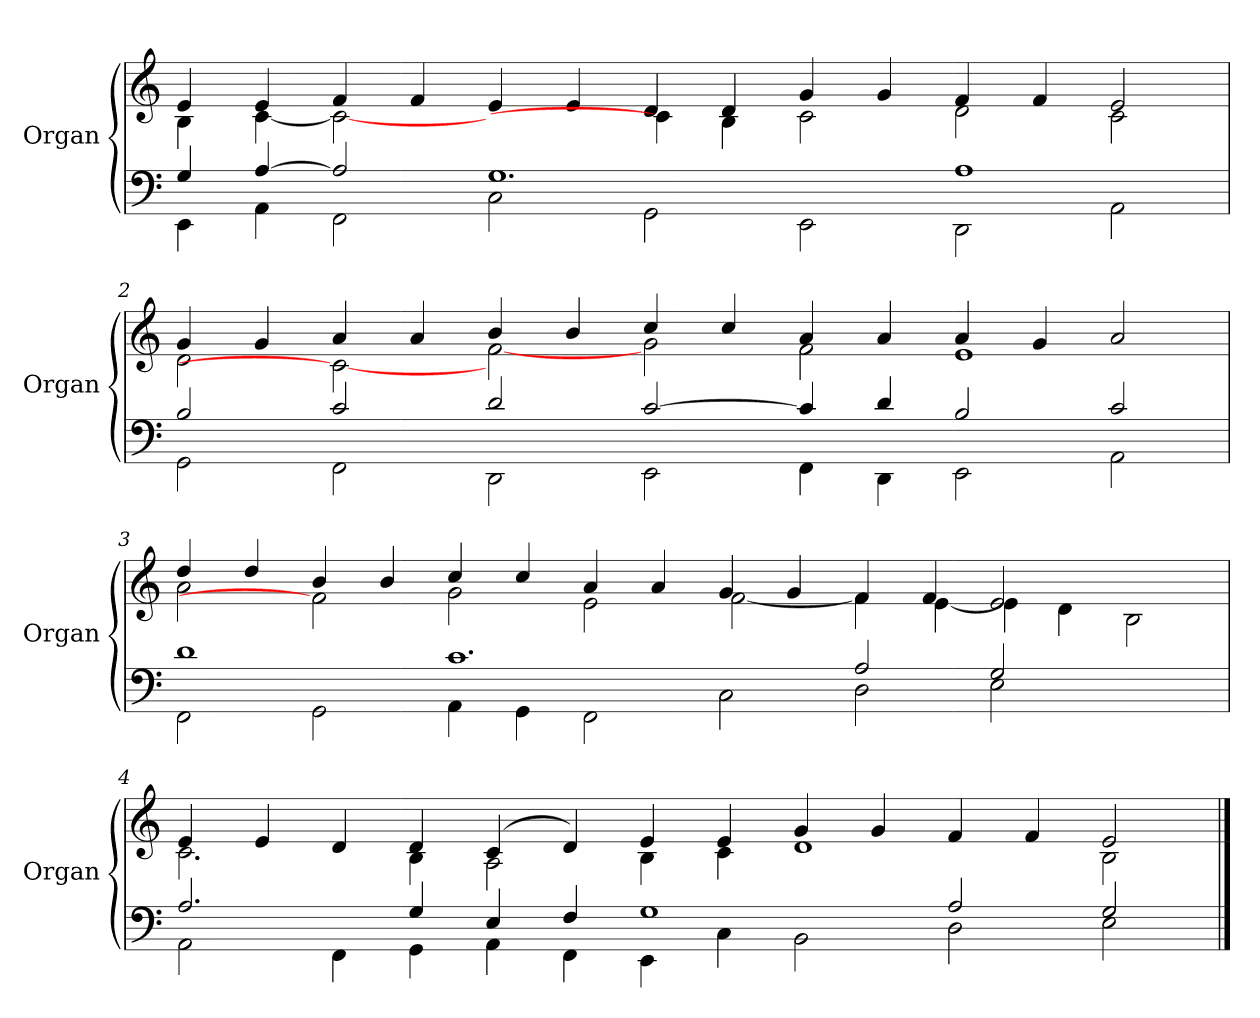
**kern	**kern
*part1	*part1
*staff2	*staff1
*I"Organ	*
*I'Organ	*
*clefF4	*clefG2
=1	=1
*^	*^
4G/	4EE\	4e/	4B\
[>4A/	4AA\	4e/	[<4c\
2A/]	2FF\	4f/	2c_
.	.	4f/	.
1.G	2C\	4e/	2ryy
.	.	4e/	.
.	2GG\	4d/	4c\]
.	.	4d/	4B\
.	2EE\	4g/	2c\
.	.	4g/	.
1A	2DD\	4f/	2d\
.	.	4f/	.
.	2AA\	2e/	2c\
=2	=2	=2	=2
2B/	2GG\	4g/	2d\
.	.	4g/	.
2c/	2FF\	4a/	2c_
.	.	4a/	.
2d/	2DD\	4b/	[2f
.	.	4b/	.
[>2c/	2EE\	4cc/	2g\
.	.	4cc/	.
4c/]	4FF\	4a/	2f\
4d/	4DD\	4a/	.
2B/	2EE\	4a/	1e
.	.	4g/	.
2c/	2AA\	2a/	.
=3	=3	=3	=3
1d	2FF\	4dd/	2a\
.	.	4dd/	.
.	2GG\	4b/	2f]
.	.	4b/	.
1.c	4AA\	4cc/	2g\
.	4GG\	4cc/	.
.	2FF\	4a/	2e\
.	.	4a/	.
.	2C\	4g/	[<2f\
.	.	4g/	.
2A/	2D\	4f/	4f\]
.	.	4f/	[<4e\
2G/	2E\	2e/	4e\]
.	.	.	4d\
2ryy	2ryy	2ryy	2B\
=4	=4	=4	=4
2.A/	2AA\	4e/	2.c\
.	.	4e/	.
.	4FF\	4d/	.
4G/	4GG\	4d/	4B\
4E/	4AA\	(>4c/	2A\
4F/	4FF\	4d/)	.
1G	4EE\	4e/	4B\
.	4C\	4e/	4c\
.	2BB\	4g/	1d
.	.	4g/	.
2A/	2D\	4f/	.
.	.	4f/	.
2G/	2E\	2e/	2B\
*v	*v	*	*
*	*v	*v
==	==
*-	*-
